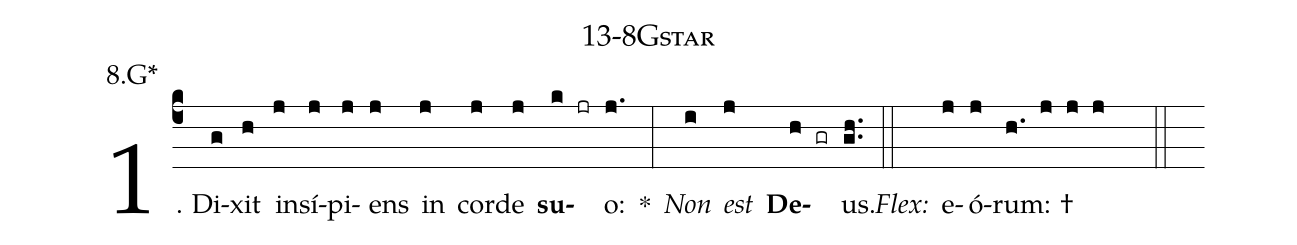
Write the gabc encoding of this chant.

name: 13-8Gstar;
annotation: 8.G*;
%%
(c4)1. Di(g)xit(h) in(j)sí(j)pi(j)ens(j) in(j) cor(j)de(j) <b>su</b>(k jr)o:(j.) *(:) <i>Non</i>(i) <i>est</i>(j) <b>De</b>(h gr)us.(gh..) (::)
<i>Flex:</i>()  e(j)ó(j)rum: †(h. j j j  ::)
